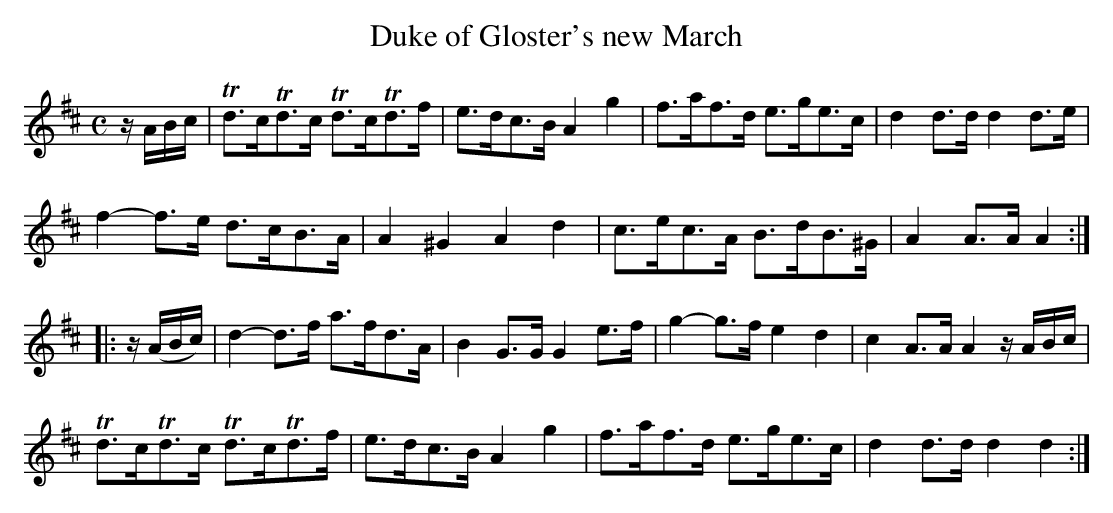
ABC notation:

X:1
T: Duke of Gloster's new March
M: C
L: 1/8
K: D
z/A/B/c/ |\
Td>cTd>c Td>cTd>f | e>dc>B A2g2 |\
f>af>d e>ge>c | d2d>d d2d>e |
f2-f>e d>cB>A | A2^G2 A2d2 |\
c>ec>A B>dB>^G | A2A>A A2 :|
|: z/(A/B/c/) |\
d2-d>f a>fd>A | B2G>G G2e>f |\
g2-g>f e2d2 | c2A>A A2 z/A/B/c/ |
Td>cTd>c Td>cTd>f | e>dc>B A2g2 |\
f>af>d e>ge>c | d2d>d d2d2 :|
